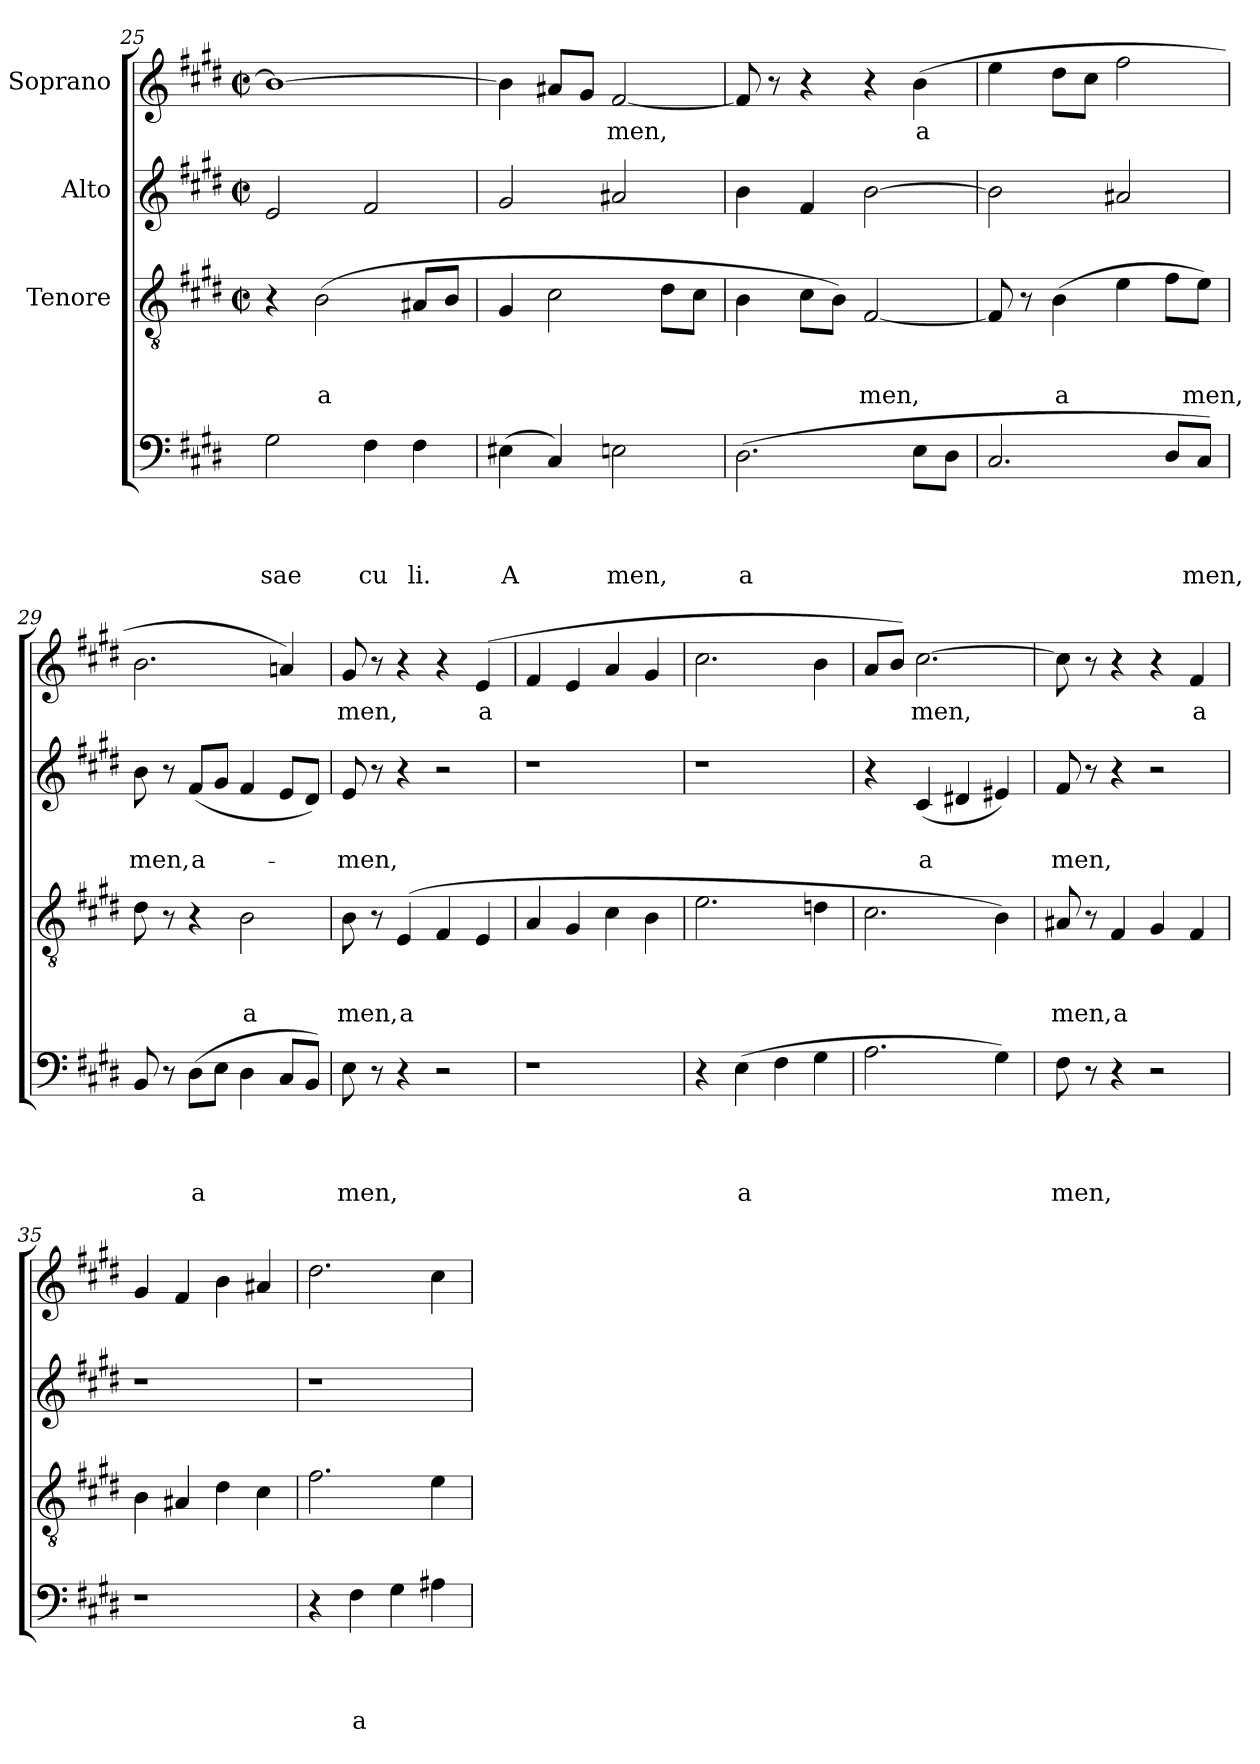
**kern	**text	**text	**text	**text	**kern	**text	**text	**text	**kern	**text	**text	**kern	**text
*part4	*part4	*part4	*part4	*part4	*part3	*part3	*part3	*part3	*part2	*part2	*part2	*part1	*part1
*staff4	*staff4	*staff4	*staff4	*staff4	*staff3	*staff3	*staff3	*staff3	*staff2	*staff2	*staff2	*staff1	*staff1
*	*	*	*	*	*I"Tenore	*	*	*	*I"Alto	*	*	*I"Soprano	*
*clefF4	*	*	*	*	*clefGv2	*	*	*	*clefG2	*	*	*clefG2	*
*k[f#c#g#d#]	*	*	*	*	*k[f#c#g#d#]	*	*	*	*k[f#c#g#d#]	*	*	*k[f#c#g#d#]	*
*E:	*	*	*	*	*E:	*	*	*	*E:	*	*	*E:	*
*	*	*	*	*	*M2/2	*	*	*	*M2/2	*	*	*M2/2	*
*	*	*	*	*	*met(c|)	*	*	*	*met(c|)	*	*	*met(c|)	*
=25	=25	=25	=25	=25	=25	=25	=25	=25	=25	=25	=25	=25	=25
!	!	!	!	!LO:LY:b	!	!	!	!	!	!	!	!	!
2G#\	.	.	.	sae	4r	.	.	.	2e/	.	.	1b_	.
!	!	!	!	!	!	!	!	!LO:LY:b	!	!	!	!	!
.	.	.	.	.	(>2B\	.	.	a	.	.	.	.	.
!	!	!	!	!LO:LY:b	!	!	!	!	!	!	!	!	!
4F#\	.	.	.	cu	.	.	.	.	2f#/	.	.	.	.
!	!	!	!	!LO:LY:b	!	!	!	!	!	!	!	!	!
4F#\	.	.	.	li.	8A#X/L	.	.	.	.	.	.	.	.
.	.	.	.	.	8B/J	.	.	.	.	.	.	.	.
=26	=26	=26	=26	=26	=26	=26	=26	=26	=26	=26	=26	=26	=26
!	!	!	!	!LO:LY:b	!	!	!	!	!	!	!	!	!
(>4E#X\	.	.	.	A	4G#/	.	.	.	2g#/	.	.	4b\]	.
4C#/)	.	.	.	.	2c#\	.	.	.	.	.	.	8a#X/L	.
.	.	.	.	.	.	.	.	.	.	.	.	8g#/J	.
!	!	!	!	!LO:LY:b	!	!	!	!	!	!	!	!	!LO:LY:b
2En\	.	.	.	men,	.	.	.	.	2a#X/	.	.	[<2f#/	men,
.	.	.	.	.	8d#\L	.	.	.	.	.	.	.	.
.	.	.	.	.	8c#\J	.	.	.	.	.	.	.	.
=27	=27	=27	=27	=27	=27	=27	=27	=27	=27	=27	=27	=27	=27
!	!	!	!	!LO:LY:b	!	!	!	!	!	!	!	!	!
(>2.D#\	.	.	.	a	4B\	.	.	.	4b\	.	.	8f#/]	.
.	.	.	.	.	.	.	.	.	.	.	.	8r	.
.	.	.	.	.	8c#\L	.	.	.	4f#/	.	.	4r	.
.	.	.	.	.	8B\J)	.	.	.	.	.	.	.	.
!	!	!	!	!	!	!	!	!LO:LY:b	!	!	!	!	!
.	.	.	.	.	[<2F#/	.	.	men,	[>2b\	.	.	4r	.
!	!	!	!	!	!	!	!	!	!	!	!	!	!LO:LY:b
8E\L	.	.	.	.	.	.	.	.	.	.	.	(>4b\	a
8D#\J	.	.	.	.	.	.	.	.	.	.	.	.	.
=28	=28	=28	=28	=28	=28	=28	=28	=28	=28	=28	=28	=28	=28
2.C#/	.	.	.	.	8F#/]	.	.	.	2b\]	.	.	4ee\	.
.	.	.	.	.	8r	.	.	.	.	.	.	.	.
!	!	!	!	!	!	!	!	!LO:LY:b	!	!	!	!	!
.	.	.	.	.	(>4B\	.	.	a	.	.	.	8dd#\L	.
.	.	.	.	.	.	.	.	.	.	.	.	8cc#\J	.
.	.	.	.	.	4e\	.	.	.	2a#X/	.	.	2ff#\	.
8D#/L	.	.	.	.	8f#\L	.	.	.	.	.	.	.	.
!	!	!	!	!LO:LY:b	!	!	!	!LO:LY:b	!	!	!	!	!
8C#/J)	.	.	.	men,	8e\J)	.	.	men,	.	.	.	.	.
=29	=29	=29	=29	=29	=29	=29	=29	=29	=29	=29	=29	=29	=29
!	!	!	!	!	!	!	!	!	!	!	!LO:LY:b	!	!
8BB/	.	.	.	.	8d#\	.	.	.	8b\	.	-men,	2.b\	.
8r	.	.	.	.	8r	.	.	.	8r	.	.	.	.
!	!	!	!	!LO:LY:b	!	!	!	!	!	!	!LO:LY:b	!	!
(>8D#\L	.	.	.	a	4r	.	.	.	(<8f#/L	.	a-	.	.
8E\J	.	.	.	.	.	.	.	.	8g#/J	.	.	.	.
!	!	!	!	!	!	!	!	!LO:LY:b	!	!	!	!	!
4D#\	.	.	.	.	2B\	.	.	a	4f#/	.	.	.	.
8C#/L	.	.	.	.	.	.	.	.	8e/L	.	.	4an/)	.
8BB/J)	.	.	.	.	.	.	.	.	8d#/J)	.	.	.	.
!!LO:LB:g=z
=30	=30	=30	=30	=30	=30	=30	=30	=30	=30	=30	=30	=30	=30
!	!	!	!	!LO:LY:b	!	!	!	!LO:LY:b	!	!	!LO:LY:b	!	!LO:LY:b
8E\	.	.	.	men,	8B\	.	.	men,	8e/	.	-men,	8g#/	men,
8r	.	.	.	.	8r	.	.	.	8r	.	.	8r	.
!	!	!	!	!	!	!	!	!LO:LY:b	!	!	!	!	!
4r	.	.	.	.	(4E/	.	.	a	4r	.	.	4r	.
2r	.	.	.	.	4F#/	.	.	.	2r	.	.	4r	.
!	!	!	!	!	!	!	!	!	!	!	!	!	!LO:LY:b
.	.	.	.	.	4E/	.	.	.	.	.	.	(4e/	a
=31	=31	=31	=31	=31	=31	=31	=31	=31	=31	=31	=31	=31	=31
1r	.	.	.	.	4A/	.	.	.	1r	.	.	4f#/	.
.	.	.	.	.	4G#/	.	.	.	.	.	.	4e/	.
.	.	.	.	.	4c#\	.	.	.	.	.	.	4a/	.
.	.	.	.	.	4B\	.	.	.	.	.	.	4g#/	.
=32	=32	=32	=32	=32	=32	=32	=32	=32	=32	=32	=32	=32	=32
4r	.	.	.	.	2.e\	.	.	.	1r	.	.	2.cc#\	.
!	!	!	!	!LO:LY:b	!	!	!	!	!	!	!	!	!
(>4E\	.	.	.	a	.	.	.	.	.	.	.	.	.
4F#\	.	.	.	.	.	.	.	.	.	.	.	.	.
4G#\	.	.	.	.	4dn\	.	.	.	.	.	.	4b\	.
=33	=33	=33	=33	=33	=33	=33	=33	=33	=33	=33	=33	=33	=33
2.A\	.	.	.	.	2.c#\	.	.	.	4r	.	.	8a/L	.
.	.	.	.	.	.	.	.	.	.	.	.	8b/J)	.
!	!	!	!	!	!	!	!	!	!	!	!LO:LY:b	!	!LO:LY:b
.	.	.	.	.	.	.	.	.	(<4c#/	.	a	[>2.cc#\	men,
.	.	.	.	.	.	.	.	.	4d#X/	.	.	.	.
4G#\)	.	.	.	.	4B\)	.	.	.	4e#X/)	.	.	.	.
=34	=34	=34	=34	=34	=34	=34	=34	=34	=34	=34	=34	=34	=34
!	!	!	!	!LO:LY:b	!	!	!	!LO:LY:b	!	!	!LO:LY:b	!	!
8F#\	.	.	.	men,	8A#X/	.	.	men,	8f#/	.	men,	8cc#\]	.
8r	.	.	.	.	8r	.	.	.	8r	.	.	8r	.
!	!	!	!	!	!	!	!	!LO:LY:b	!	!	!	!	!
4r	.	.	.	.	4F#/	.	.	a	4r	.	.	4r	.
2r	.	.	.	.	4G#/	.	.	.	2r	.	.	4r	.
!	!	!	!	!	!	!	!	!	!	!	!	!	!LO:LY:b
.	.	.	.	.	4F#/	.	.	.	.	.	.	4f#/	a
=35	=35	=35	=35	=35	=35	=35	=35	=35	=35	=35	=35	=35	=35
1r	.	.	.	.	4B\	.	.	.	1r	.	.	4g#/	.
.	.	.	.	.	4A#X/	.	.	.	.	.	.	4f#/	.
.	.	.	.	.	4d#\	.	.	.	.	.	.	4b\	.
.	.	.	.	.	4c#\	.	.	.	.	.	.	4a#X/	.
=36	=36	=36	=36	=36	=36	=36	=36	=36	=36	=36	=36	=36	=36
4r	.	.	.	.	2.f#\	.	.	.	1r	.	.	2.dd#\	.
!	!	!	!	!LO:LY:b	!	!	!	!	!	!	!	!	!
4F#\	.	.	.	a	.	.	.	.	.	.	.	.	.
4G#\	.	.	.	.	.	.	.	.	.	.	.	.	.
4A#X\	.	.	.	.	4e\	.	.	.	.	.	.	4cc#\	.
=	=	=	=	=	=	=	=	=	=	=	=	=	=
*-	*-	*-	*-	*-	*-	*-	*-	*-	*-	*-	*-	*-	*-
